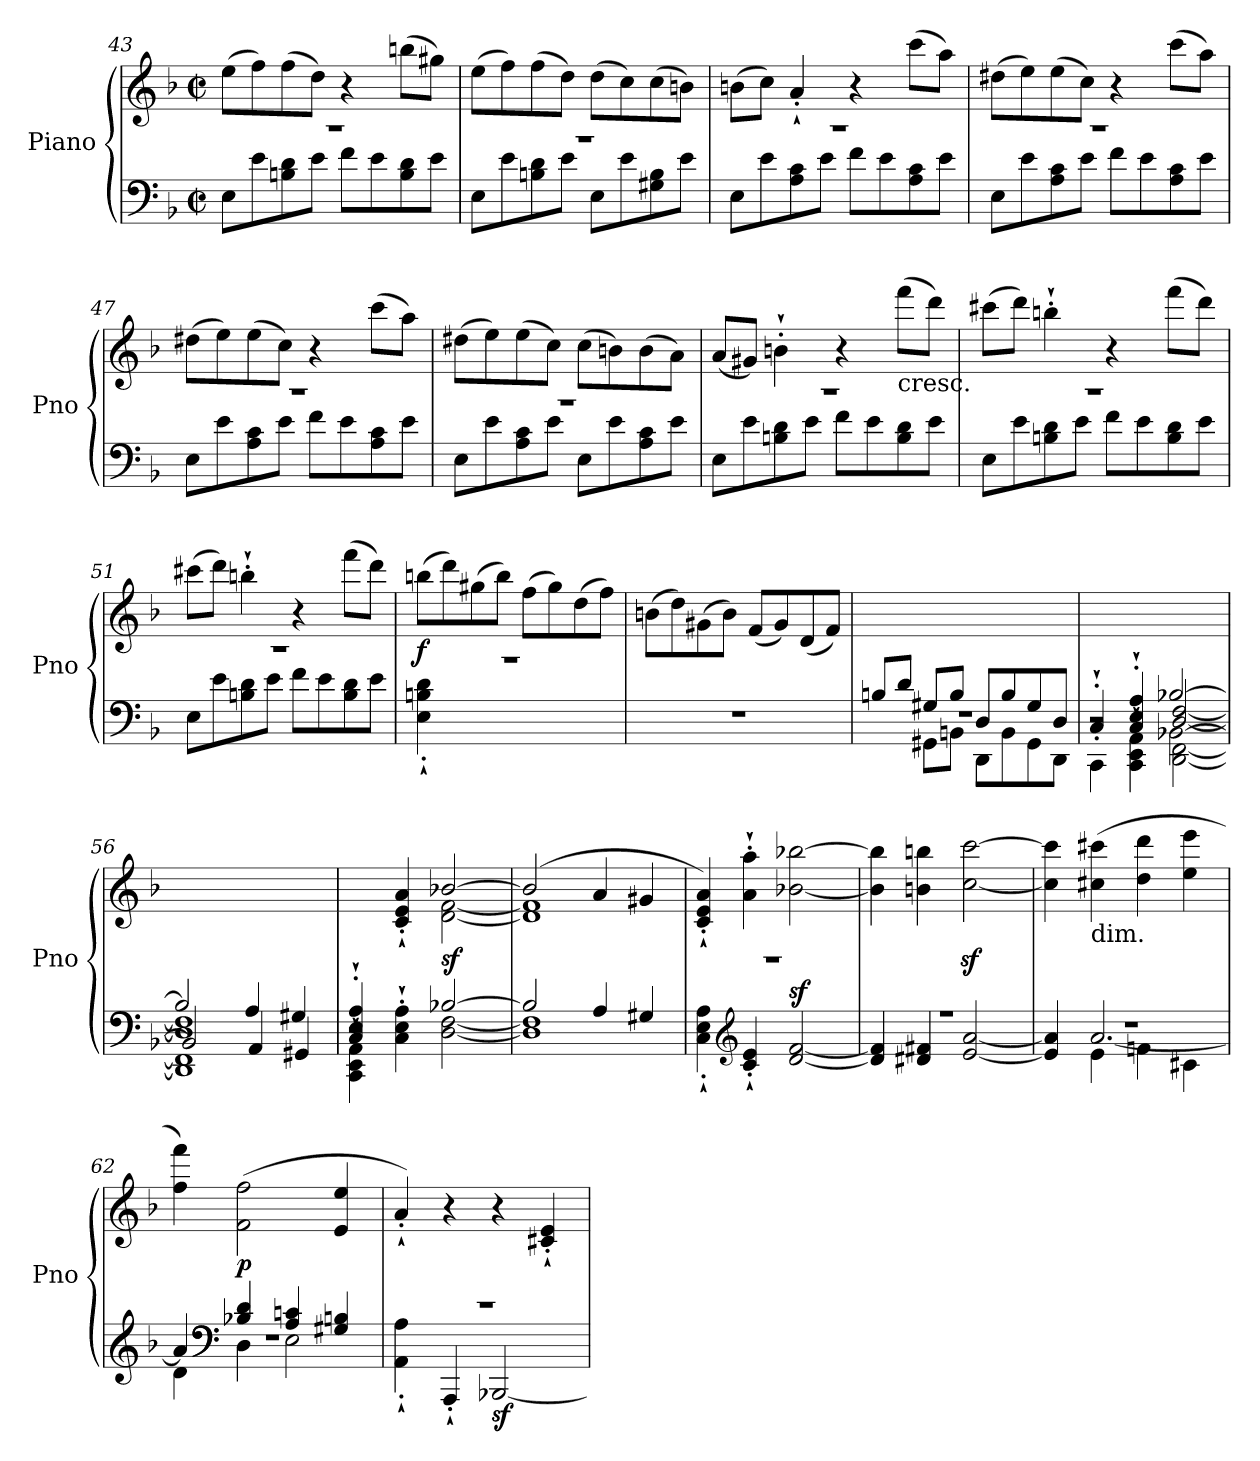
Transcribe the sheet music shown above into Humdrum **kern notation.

**kern	**kern	**dynam
*part1	*part1	*part1
*staff2	*staff1	*staff1/2
*I"Piano	*	*
*I'Pno	*	*
*clefF4	*clefG2	*
*k[b-]	*k[b-]	*
*F:	*F:	*
*M2/2	*M2/2	*
*met(c|)	*met(c|)	*
=43	=43	=43
*^	*	*
1r	8E\L	(>8ee\L	.
.	8e\	8ff\)	.
.	8Bn\ 8d\	(>8ff\	.
.	8e\J	8dd\J)	.
.	8f\L	4r	.
.	8e\	.	.
.	8B\ 8d\	(>8bbn\L	.
.	8e\J	8gg#X\J)	.
=44	=44	=44	=44
1r	8E\L	(>8ee\L	.
.	8e\	8ff\)	.
.	8Bn\ 8d\	(>8ff\	.
.	8e\J	8dd\J)	.
.	8E\L	(>8dd\L	.
.	8e\	8cc\)	.
.	8G#X\ 8B\	(>8cc\	.
.	8e\J	8bn\J)	.
=45	=45	=45	=45
1r	8E\L	(>8bn\L	.
.	8e\	8cc\J)	.
.	8A\ 8c\	4a'`/	.
.	8e\J	.	.
.	8f\L	4r	.
.	8e\	.	.
.	8A\ 8c\	(>8ccc\L	.
.	8e\J	8aa\J)	.
=46	=46	=46	=46
1r	8E\L	(>8dd#X\L	.
.	8e\	8ee\)	.
.	8A\ 8c\	(>8ee\	.
.	8e\J	8cc\J)	.
.	8f\L	4r	.
.	8e\	.	.
.	8A\ 8c\	(>8ccc\L	.
.	8e\J	8aa\J)	.
=47	=47	=47	=47
1r	8E\L	(>8dd#X\L	.
.	8e\	8ee\)	.
.	8A\ 8c\	(>8ee\	.
.	8e\J	8cc\J)	.
.	8f\L	4r	.
.	8e\	.	.
.	8A\ 8c\	(>8ccc\L	.
.	8e\J	8aa\J)	.
=48	=48	=48	=48
1r	8E\L	(>8dd#X\L	.
.	8e\	8ee\)	.
.	8A\ 8c\	(>8ee\	.
.	8e\J	8cc\J)	.
.	8E\L	(>8cc\L	.
.	8e\	8bn\)	.
.	8A\ 8c\	(>8b\	.
.	8e\J	8a\J)	.
=49	=49	=49	=49
1r	8E\L	(<8a/L	.
.	8e\	8g#X/J)	.
.	8Bn\ 8d\	4bn'`\	.
.	8e\J	.	.
.	8f\L	4r	.
.	8e\	.	.
!	!	!LO:TX:b:t=cresc.	!
.	8B\ 8d\	(>8fff\L	.
.	8e\J	8ddd\J)	.
=50	=50	=50	=50
1r	8E\L	(>8ccc#X\L	.
.	8e\	8ddd\J)	.
.	8Bn\ 8d\	4bbn'`\	.
.	8e\J	.	.
.	8f\L	4r	.
.	8e\	.	.
.	8B\ 8d\	(>8fff\L	.
.	8e\J	8ddd\J)	.
=51	=51	=51	=51
1r	8E\L	(>8ccc#X\L	.
.	8e\	8ddd\J)	.
.	8Bn\ 8d\	4bbn'`\	.
.	8e\J	.	.
.	8f\L	4r	.
.	8e\	.	.
.	8B\ 8d\	(>8fff\L	.
.	8e\J	8ddd\J)	.
=52	=52	=52	=52
!	!	!	!LO:DY:b
1r	4E\'` 4Bn\'` 4d\'`	(>8bbn\L	f
.	.	8ddd\)	.
.	2.ryy	(>8gg#X\	.
.	.	8bb\J)	.
.	.	(>8ff\L	.
.	.	8gg#\)	.
.	.	(>8dd\	.
.	.	8ff\J)	.
*v	*v	*	*
=53	=53	=53
1r	(>8bn\L	.
.	8dd\)	.
.	(>8g#X\	.
.	8b\J)	.
.	(<8f/L	.
.	8g#/)	.
.	(<8d/	.
.	8f/J)	.
=54	=54	=54
*^	*	*
*	*^	*	*
8Bn/L	1r	4ryy	1ryy	.
8d/J	.	.	.	.
8G#X/L	.	8GG#X\L	.	.
8B/J	.	8BBn\J	.	.
8D/L	.	8DD\L	.	.
8B/	.	8BB\	.	.
8G#/	.	8GG#\	.	.
8D/J	.	8DD\J	.	.
=55	=55	=55	=55	=55
*	*	*^	*	*
4C'`/	2r	4CC'`\	2ryy	1ryy	.
4C/'` 4E/'` 4A/'`	.	4CC\'` 4EE\'` 4AA\'`	.	.	.
[2B-X/	[2D/ [2F/	[2BB-X\	[2DD\ [2FF\	.	.
=56	=56	=56	=56	=56	=56
2B-/]	1D] 1F]	2BB-/]	1DD] 1FF]	1ryy	.
4A/	.	4AA/	.	.	.
4G#X/	.	4GG#X/	.	.	.
=57	=57	=57	=57	=57	=57
*	*	*	*	*^	*
4C/'` 4E/'` 4A/'`	2r	4CC\'` 4EE\'` 4AA\'`	2ryy	4ryy	2ryy	.
2.ryy	.	4C\'` 4E\'` 4A\'`	.	4c/'` 4e/'` 4a/'`	.	.
!	!	!	!	!	!	!LO:DY:b
.	2ryy	[2B-X/	[2D\ [2F\	[2b-X/	[2d\ [2f\	sf
*	*v	*v	*v	*	*	*
=58	=58	=58	=58	=58
2B-/]	1D] 1F]	(<2b-/]	1d] 1f]	.
4A/	.	4a/	.	.
4G#X/	.	4g#X/	.	.
*	*	*v	*v	*
=59	=59	=59	=59
1r	4C\'` 4E\'` 4A\'`	4c/'` 4e/'` 4a/'`)	.
*clefG2	*	*	*
.	4c/'` 4e/'`	4a\'` 4aa\'`	.
!	!	!	!LO:DY:a=2
.	[2d/ [2f/	[2b-X\ [2bb-X\	sf
=60	=60	=60	=60
1r	4d/] 4f/]	4b-\] 4bb-\]	.
.	4d#X/ 4f#X/	4bn\ 4bbn\	.
.	[2e/ [2a/	[2cc\z< [2ccc\z<	.
=61	=61	=61	=61
*	*^	*	*
1r	4e/] 4a/]	4ryy	4cc\] 4ccc\]	.
!	!	!	!LO:TX:b:t=dim.	!
.	[2.a/	4e\	(>4cc#X\ 4ccc#X\	.
.	.	4fn\	4dd\ 4ddd\	.
.	.	4c#X\	4ee\ 4eee\	.
=62	=62	=62	=62	=62
1r	4a/]	4d\	4ff\ 4fff\)	.
*clefF4	*	*	*	*
!	!	!	!	!LO:DY:b
.	4B-X/ 4d/	4D\	(>2f\ 2ff\	p
.	4A/ 4cn/	2E\	.	.
.	4G#X/ 4Bn/	.	4e/ 4ee/	.
*	*v	*v	*	*
=63	=63	=63	=63
1r	4AA\'` 4A\'`	4a'`/)	.
.	4AAA'`/	4r	.
!	!	!	!LO:DY:b=2
.	[2BBB-X/	4r	sf
.	.	4c#X/'` 4e/'`	.
*v	*v	*	*
=	=	=
*-	*-	*-
